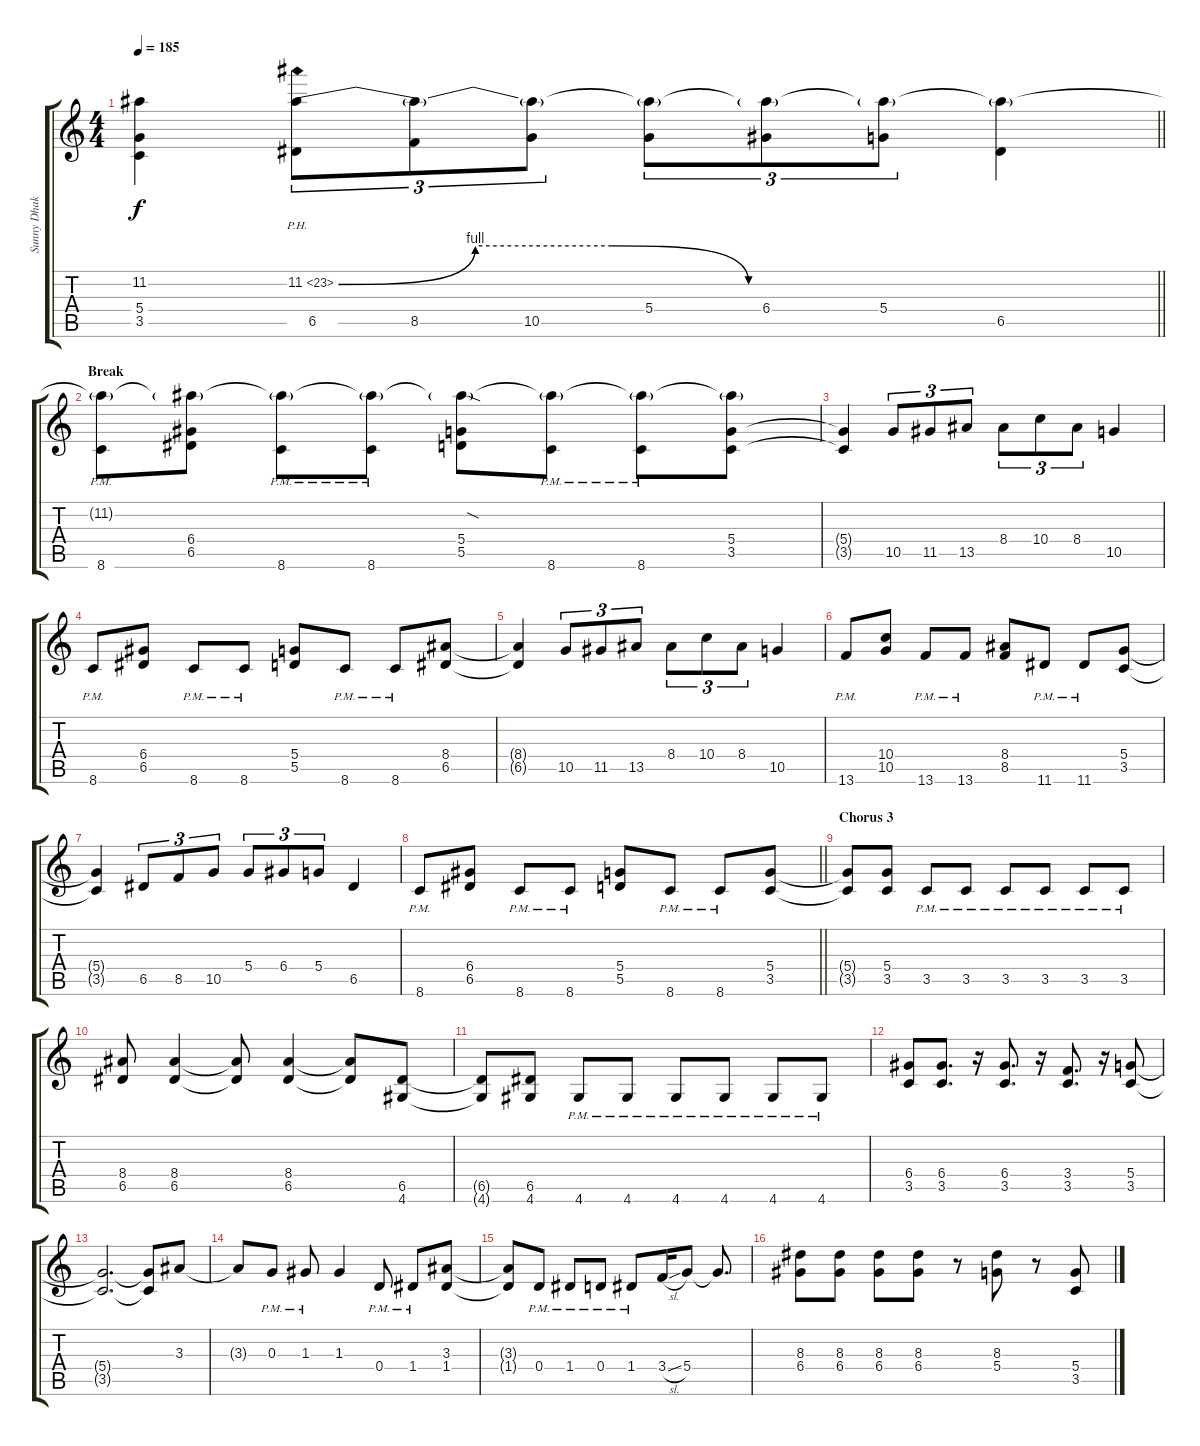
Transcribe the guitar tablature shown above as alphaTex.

\track ("Sunny Dhak" "Sunny Dhak") {instrument distortionguitar}
\staff {score tabs}
\tuning (E4 B3 G3 D3 A2 E2) {hide}
\ts (4 4)
\tempo 185
\clef g2
\barLineRight lightlight
\ks c
(11.2{t} 5.4{t} 3.5{t}).4{dy f} (11.2{be (custom 0 0 10 4 20 4 30 0 60 0) ph 12} 6.5).8{tu (3 2)} (11.2{t} 8.5).8{tu (3 2)} (11.2{t} 10.5).8{tu (3 2)} (11.2{t} 5.4).8{tu (3 2)} (11.2{t} 6.4).8{tu (3 2)} (11.2{t} 5.4).8{tu (3 2)} (11.2{t} 6.5).4 |
\section ("" "Break")
(11.2{t} 8.6{pm}).8 (11.2{t} 6.4 6.5).8 (11.2{t} 8.6{pm}).8 (11.2{t} 8.6{pm}).8 (11.2{sod t} 5.4 5.5).8 (11.2{t} 8.6{pm}).8 (11.2{t} 8.6{pm}).8 (11.2{t} 5.4 3.5).8 |
(5.4{t} 3.5{t}).4 10.5.8{tu (3 2)} 11.5.8{tu (3 2)} 13.5.8{tu (3 2)} 8.4.8{tu (3 2)} 10.4.8{tu (3 2)} 8.4.8{tu (3 2)} 10.5.4 |
8.6{pm}.8 (6.4 6.5).8 8.6{pm}.8 8.6{pm}.8 (5.4 5.5).8 8.6{pm}.8 8.6{pm}.8 (8.4 6.5).8 |
(8.4{t} 6.5{t}).4 10.5.8{tu (3 2)} 11.5.8{tu (3 2)} 13.5.8{tu (3 2)} 8.4.8{tu (3 2)} 10.4.8{tu (3 2)} 8.4.8{tu (3 2)} 10.5.4 |
13.6{pm}.8 (10.4 10.5).8 13.6{pm}.8 13.6{pm}.8 (8.4 8.5).8 11.6{pm}.8 11.6{pm}.8 (5.4 3.5).8 |
(5.4{t} 3.5{t}).4 6.5.8{tu (3 2)} 8.5.8{tu (3 2)} 10.5.8{tu (3 2)} 5.4.8{tu (3 2)} 6.4.8{tu (3 2)} 5.4.8{tu (3 2)} 6.5.4 |
\barLineRight lightlight
8.6{pm}.8 (6.4 6.5).8 8.6{pm}.8 8.6{pm}.8 (5.4 5.5).8 8.6{pm}.8 8.6{pm}.8 (5.4 3.5).8 |
\section ("" "Chorus 3")
(5.4{t} 3.5{t}).8 (5.4 3.5).8 3.5{pm}.8 3.5{pm}.8 3.5{pm}.8 3.5{pm}.8 3.5{pm}.8 3.5{pm}.8 |
(8.4 6.5).8 (8.4 6.5).4 (8.4{t} 6.5{t}).8 (8.4 6.5).4 (8.4{t} 6.5{t}).8 (6.5 4.6).8 |
(6.5{t} 4.6{t}).8 (6.5 4.6).8 4.6{pm}.8 4.6{pm}.8 4.6{pm}.8 4.6{pm}.8 4.6{pm}.8 4.6{pm}.8 |
(6.4 3.5).8 (6.4 3.5).8{d} r.16 (6.4 3.5).8{d} r.16 (3.4 3.5).8{d} r.16 (5.4 3.5).8 |
(5.4{t} 3.5{t}).2{d} (5.4{t} 3.5{t}).8 3.3.8 |
3.3{t}.8 0.3{pm}.8 1.3{pm}.8 1.3.4 0.4{pm}.8 1.4{pm}.8 (3.3 1.4).8 |
(3.3{t} 1.4{t}).8 0.4{pm}.8 1.4{pm}.8 0.4{pm}.8 1.4{pm}.8 3.4{sl}.16 5.4.8 5.4{t}.8{d} |
(8.3 6.4).8 (8.3 6.4).8 (8.3 6.4).8 (8.3 6.4).8 r.8 (8.3 5.4).8 r.8 (5.4 3.5).8
